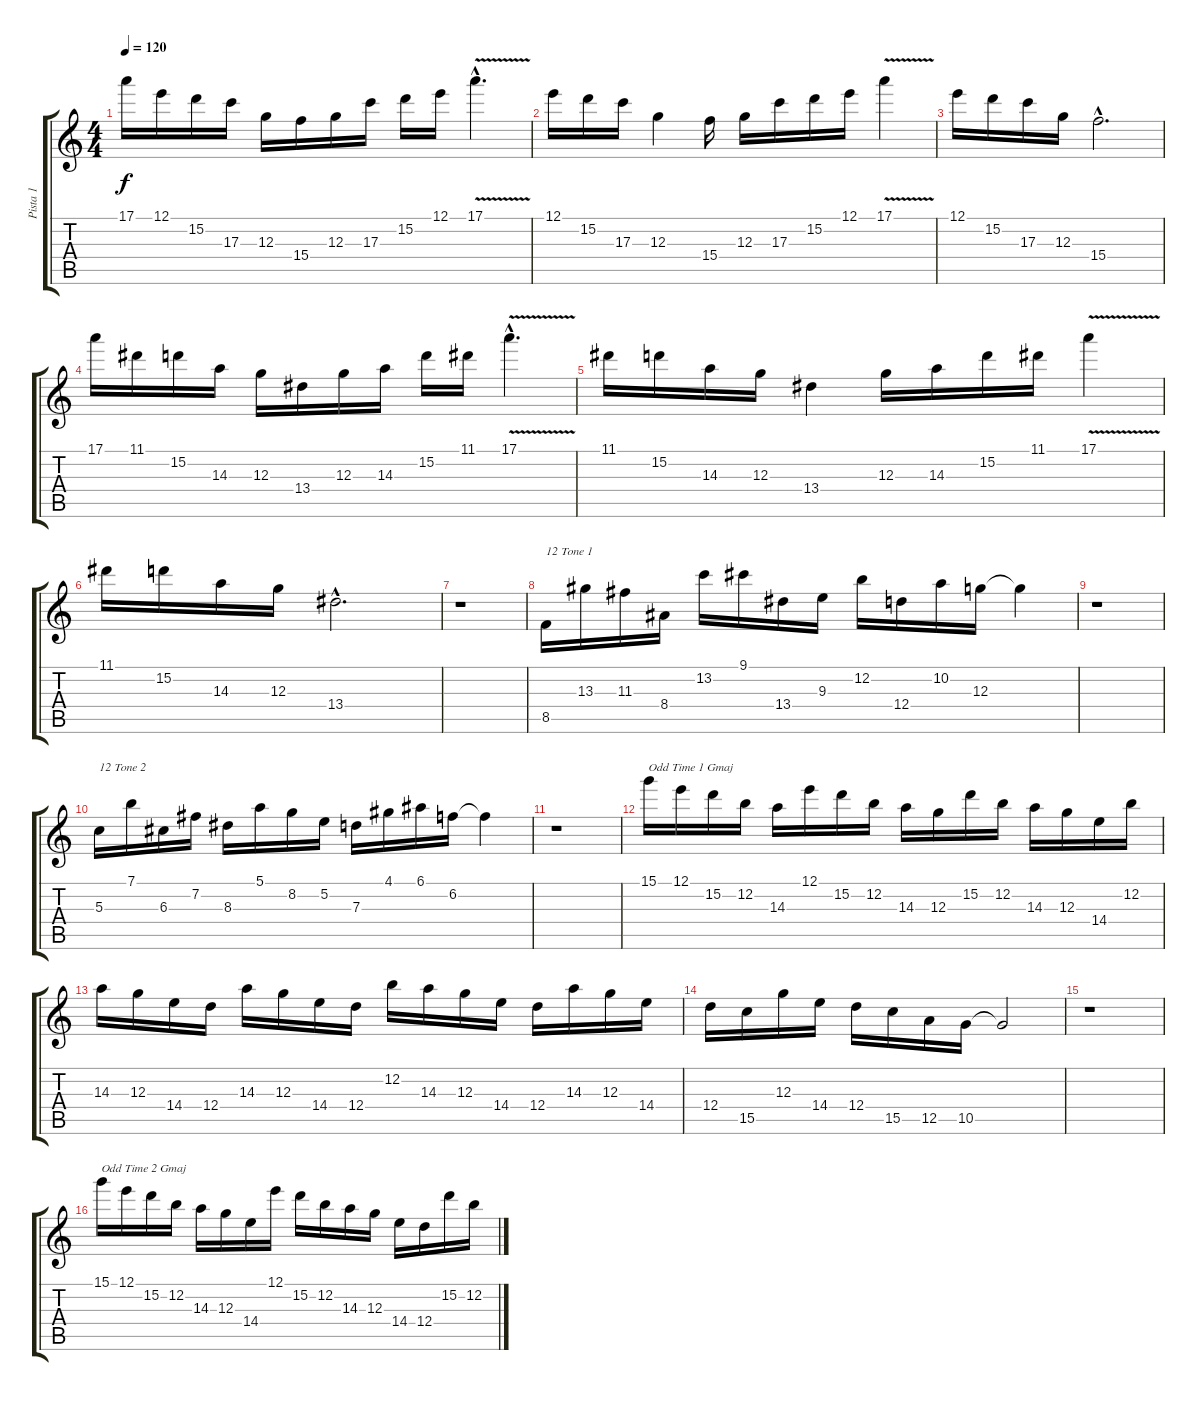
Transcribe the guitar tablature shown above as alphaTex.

\track ("Pista 1" "Pista 1") {instrument distortionguitar}
\staff {score tabs}
\tuning (E4 B3 G3 D3 A2 E2) {hide}
\ts (4 4)
\tempo 120
\clef g2
\ks c
17.1.16{dy f} 12.1.16 15.2.16 17.3.16 12.3.16 15.4.16 12.3.16 17.3.16 15.2.16 12.1.16 17.1{v hac}.4{d} |
12.1.16 15.2.16 17.3.16 12.3.4 15.4.16 12.3.16 17.3.16 15.2.16 12.1.16 17.1{v}.4 |
12.1.16 15.2.16 17.3.16 12.3.16 15.4{hac}.2{d} |
17.1.16 11.1.16 15.2.16 14.3.16 12.3.16 13.4.16 12.3.16 14.3.16 15.2.16 11.1.16 17.1{v hac}.4{d} |
11.1.16 15.2.16 14.3.16 12.3.16 13.4.4 12.3.16 14.3.16 15.2.16 11.1.16 17.1{v}.4 |
11.1.16 15.2.16 14.3.16 12.3.16 13.4{hac}.2{d} |
r.1 |
8.5.16{txt "12 Tone 1"} 13.3.16 11.3.16 8.4.16 13.2.16 9.1.16 13.4.16 9.3.16 12.2.16 12.4.16 10.2.16 12.3.16 12.3{t}.4 |
r.1 |
5.3.16{txt "12 Tone 2"} 7.1.16 6.3.16 7.2.16 8.3.16 5.1.16 8.2.16 5.2.16 7.3.16 4.1.16 6.1.16 6.2.16 6.2{t}.4 |
r.1 |
15.1.16{txt "Odd Time 1 Gmaj"} 12.1.16 15.2.16 12.2.16 14.3.16 12.1.16 15.2.16 12.2.16 14.3.16 12.3.16 15.2.16 12.2.16 14.3.16 12.3.16 14.4.16 12.2.16 |
14.3.16 12.3.16 14.4.16 12.4.16 14.3.16 12.3.16 14.4.16 12.4.16 12.2.16 14.3.16 12.3.16 14.4.16 12.4.16 14.3.16 12.3.16 14.4.16 |
12.4.16 15.5.16 12.3.16 14.4.16 12.4.16 15.5.16 12.5.16 10.5.16 10.5{t}.2 |
r.1 |
15.1.16{txt "Odd Time 2 Gmaj"} 12.1.16 15.2.16 12.2.16 14.3.16 12.3.16 14.4.16 12.1.16 15.2.16 12.2.16 14.3.16 12.3.16 14.4.16 12.4.16 15.2.16 12.2.16
